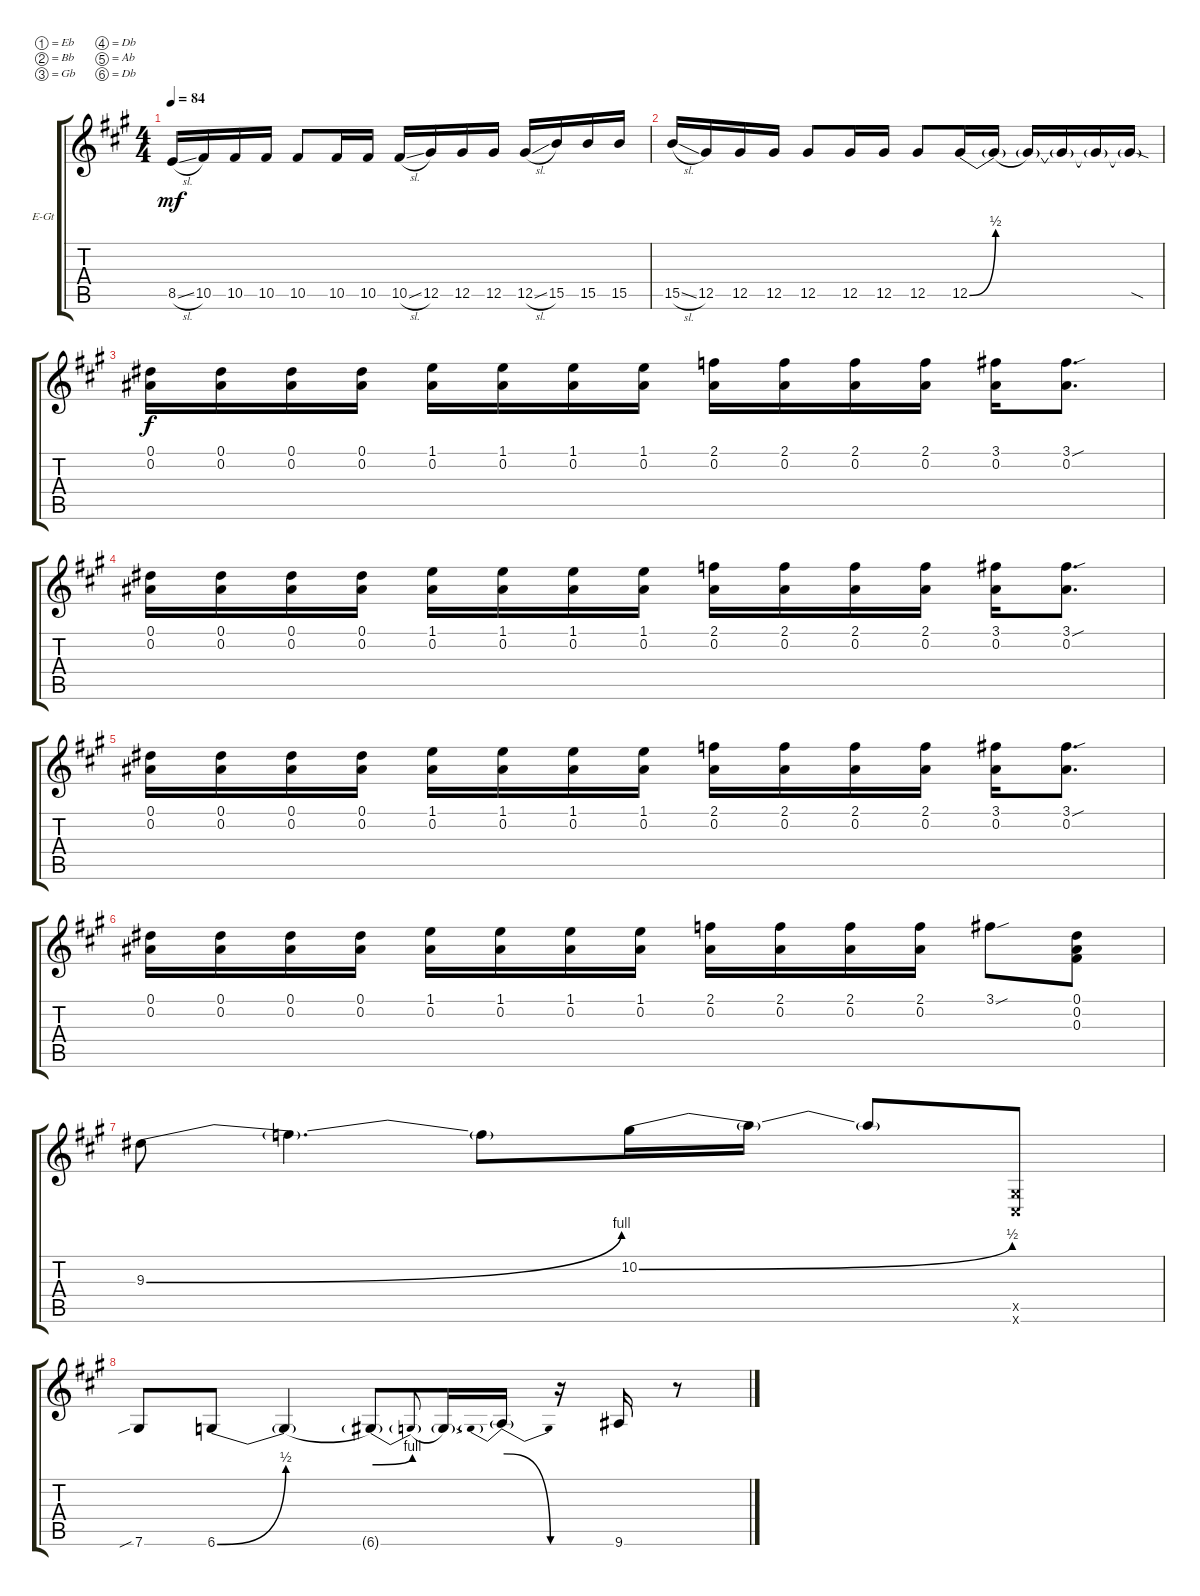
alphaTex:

\defaultSystemsLayout 4
\bracketExtendMode groupsimilarinstruments
\firstSystemTrackNameOrientation horizontal
\otherSystemsTrackNameOrientation horizontal
\track ("Guitar1" "E-Gt") {instrument distortionguitar}
\staff {score tabs}
\tuning (Eb4 Bb3 Gb3 Db3 Ab2 Db2)
\ts (4 4)
\tempo 84
\clef g2
\scale
1.07062
\ks a
8.5{sl}.16{dy mf} 10.5.16 10.5.16 10.5.16 10.5.8 10.5.16 10.5.16 10.5{sl}.16 12.5.16 12.5.16 12.5.16 12.5{sl}.16 15.5.16 15.5.16 15.5.16 |
\scale
0.929382 15.5{sl}.16 12.5.16 12.5.16 12.5.16 12.5.8 12.5.16 12.5.16 12.5.8 12.5{be (bend 0 0 15 2)}.16 12.5{be (hold 0 0 60 0) t}.16 12.5{t}.16 12.5{t}.16 12.5{t}.16 12.5{sod t}.16 |
\scale
1.07062 (0.1 0.2).16{dy f} (0.1 0.2).16 (0.1 0.2).16 (0.1 0.2).16 (0.2 1.1).16 (0.2 1.1).16 (0.2 1.1).16 (0.2 1.1).16 (2.1 0.2).16 (2.1 0.2).16 (2.1 0.2).16 (2.1 0.2).16 (0.2 3.1).16 (0.2 3.1{sou}).8{d} |
\scale
0.929382 (0.1 0.2).16 (0.1 0.2).16 (0.1 0.2).16 (0.1 0.2).16 (0.2 1.1).16 (0.2 1.1).16 (0.2 1.1).16 (0.2 1.1).16 (2.1 0.2).16 (2.1 0.2).16 (2.1 0.2).16 (2.1 0.2).16 (0.2 3.1).16 (0.2 3.1{sou}).8{d} |
\scale
1.07062 (0.1 0.2).16 (0.1 0.2).16 (0.1 0.2).16 (0.1 0.2).16 (0.2 1.1).16 (0.2 1.1).16 (0.2 1.1).16 (0.2 1.1).16 (2.1 0.2).16 (2.1 0.2).16 (2.1 0.2).16 (2.1 0.2).16 (0.2 3.1).16 (0.2 3.1{sou}).8{d} |
\scale
0.929382 (0.1 0.2).16 (0.1 0.2).16 (0.1 0.2).16 (0.1 0.2).16 (0.2 1.1).16 (0.2 1.1).16 (0.2 1.1).16 (0.2 1.1).16 (2.1 0.2).16 (2.1 0.2).16 (2.1 0.2).16 (2.1 0.2).16 3.1{sou}.8 (0.1 0.2 0.3).8 |
\scale
1.07062 9.3{be (bend 0 0 15 4)}.8 9.3{t}.4{d} 9.3{t}.8 10.2{be (bend 0 0 59.4 2)}.16 10.2{t}.16 10.2{t}.8 (0.6{x} 0.5{x}).8 |
\scale
0.929382 7.6{sib}.8 6.6{be (bend 0 0 14.399999999999999 2)}.8 6.6{be (hold 0 0 60 0) t}.4 6.6{be (bend 0 2 15 4) t}.8 6.6{be (hold 0 0 60 0) t}.8{gr onbeat} 6.6{t}.16 6.6{be (prebendrelease 0 4 15 0) t}.16 r.16 9.6.16 r.8
